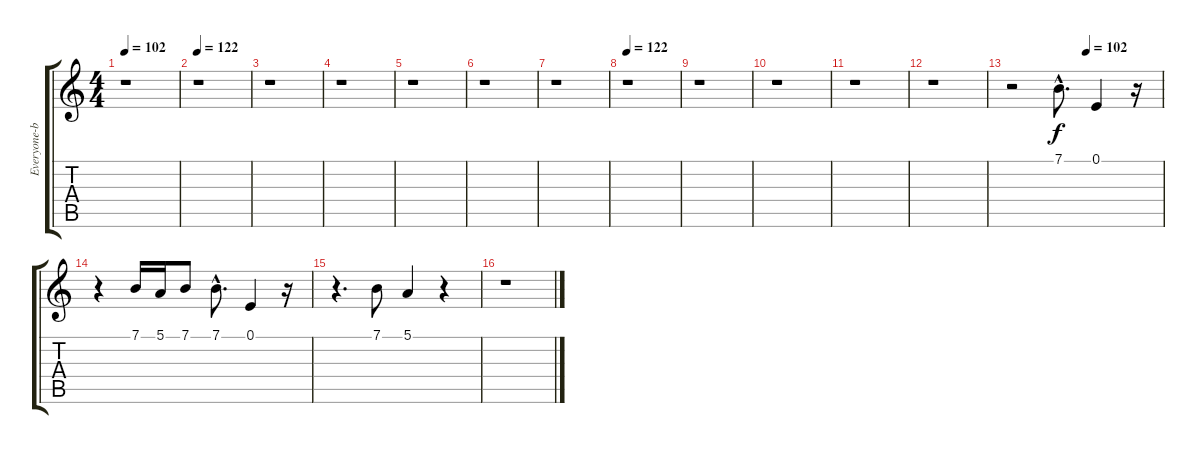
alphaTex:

\track ("Everyone-background vocals" "Everyone-b") {instrument clarinet}
\staff {score tabs}
\tuning (E4 B3 G3 D3 A2 E2) {hide}
\ts (4 4)
\tempo 102
\clef g2
\ks c
r.1{dy f} |
\tempo 122
r.1 |
r.1 |
r.1 |
r.1 |
r.1 |
r.1 |
\tempo 122
r.1 |
r.1 |
r.1 |
r.1 |
r.1 |
\tempo (102 0.5)
r.2 7.1{hac}.8{d} 0.1.4 r.16 |
r.4 7.1.16 5.1.16 7.1.8 7.1{hac}.8{d} 0.1.4 r.16 |
r.4{d} 7.1.8 5.1.4 r.4 |
r.1
